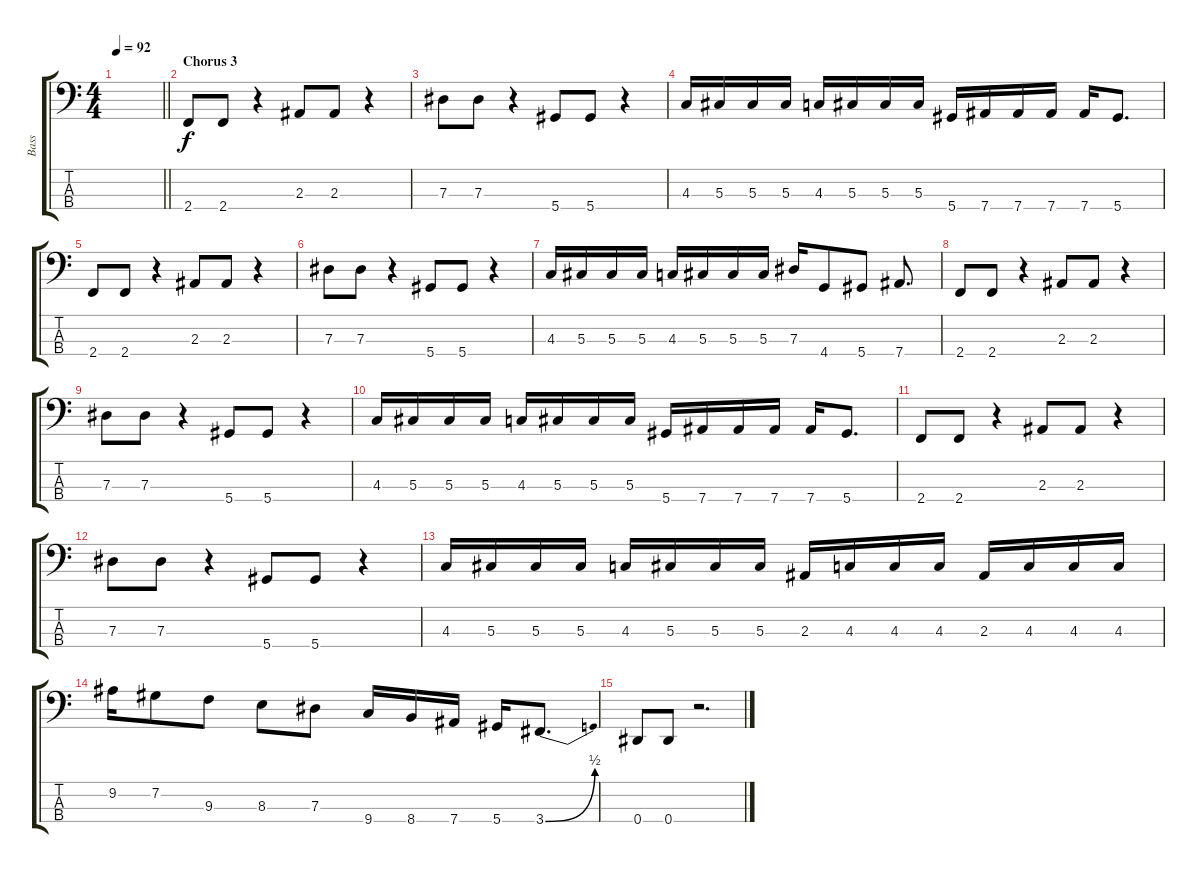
\track ("Bass" "Bass") {instrument electricbassfinger}
\staff {score tabs}
\tuning (Gb2 Db2 Ab1 Eb1) {hide}
\ts (4 4)
\tempo 92
\clef f4
\barLineRight lightlight
\ks c
|
\section ("" "Chorus 3")
2.4.8 2.4.8 r.4 2.3.8 2.3.8 r.4 |
7.3.8 7.3.8 r.4 5.4.8 5.4.8 r.4 |
4.3.16 5.3.16 5.3.16 5.3.16 4.3.16 5.3.16 5.3.16 5.3.16 5.4.16 7.4.16 7.4.16 7.4.16 7.4.16 5.4.8{d} |
2.4.8 2.4.8 r.4 2.3.8 2.3.8 r.4 |
7.3.8 7.3.8 r.4 5.4.8 5.4.8 r.4 |
4.3.16 5.3.16 5.3.16 5.3.16 4.3.16 5.3.16 5.3.16 5.3.16 7.3.16 4.4.8 5.4.8 7.4.8{d} |
2.4.8 2.4.8 r.4 2.3.8 2.3.8 r.4 |
7.3.8 7.3.8 r.4 5.4.8 5.4.8 r.4 |
4.3.16 5.3.16 5.3.16 5.3.16 4.3.16 5.3.16 5.3.16 5.3.16 5.4.16 7.4.16 7.4.16 7.4.16 7.4.16 5.4.8{d} |
2.4.8 2.4.8 r.4 2.3.8 2.3.8 r.4 |
7.3.8 7.3.8 r.4 5.4.8 5.4.8 r.4 |
4.3.16 5.3.16 5.3.16 5.3.16 4.3.16 5.3.16 5.3.16 5.3.16 2.3.16 4.3.16 4.3.16 4.3.16 2.3.16 4.3.16 4.3.16 4.3.16 |
9.2.16 7.2.8 9.3.8 8.3.8 7.3.8 9.4.16 8.4.16 7.4.16 5.4.16 3.4{be (bend 0 0 60 2)}.8{d} |
0.4.8 0.4.8 r.2{d}
